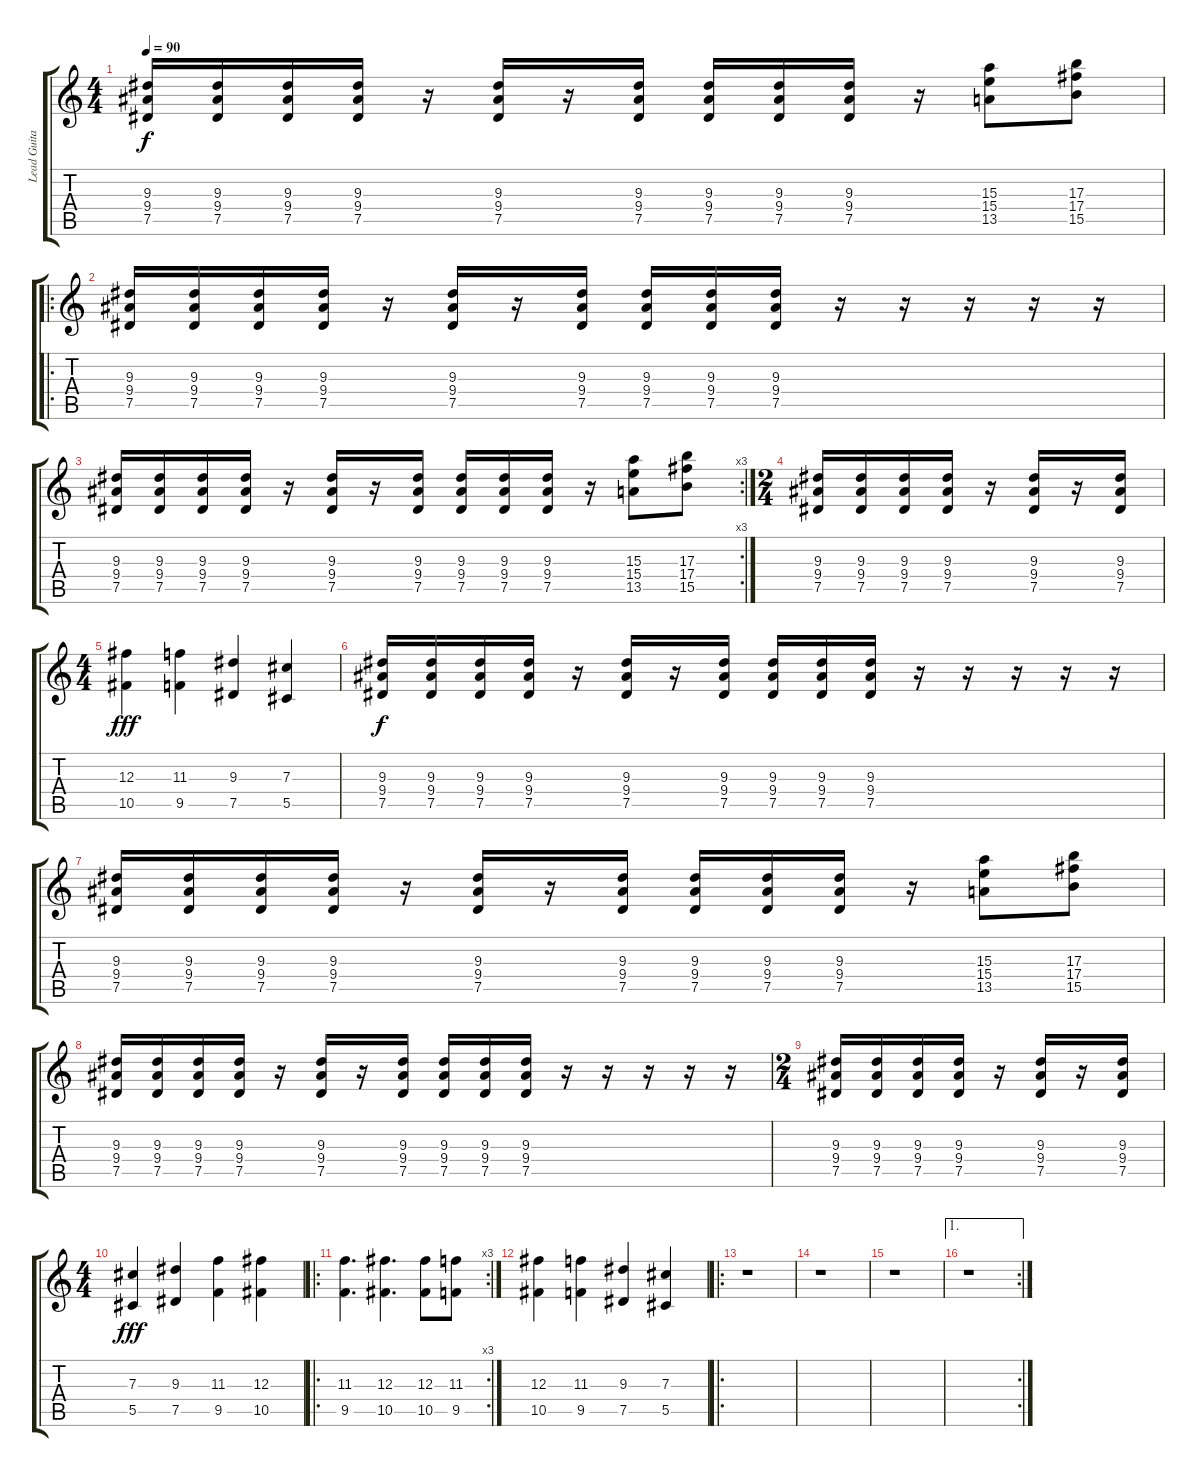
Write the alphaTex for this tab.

\track ("Lead Guitar" "Lead Guita") {instrument distortionguitar}
\staff {score tabs}
\tuning (Eb4 Bb3 Gb3 Db3 Ab2 Db2) {hide}
\ts (4 4)
\tempo 90
\clef g2
\ks c
(9.3 9.4 7.5).16{dy f} (9.3 9.4 7.5).16 (9.3 9.4 7.5).16 (9.3 9.4 7.5).16 r.16 (9.3 9.4 7.5).16 r.16 (9.3 9.4 7.5).16 (9.3 9.4 7.5).16 (9.3 9.4 7.5).16 (9.3 9.4 7.5).16 r.16 (15.3 15.4 13.5).8 (17.3 17.4 15.5).8 |
\ro
(9.3 9.4 7.5).16 (9.3 9.4 7.5).16 (9.3 9.4 7.5).16 (9.3 9.4 7.5).16 r.16 (9.3 9.4 7.5).16 r.16 (9.3 9.4 7.5).16 (9.3 9.4 7.5).16 (9.3 9.4 7.5).16 (9.3 9.4 7.5).16 r.16 r.16 r.16 r.16 r.16 |
\rc 3
(9.3 9.4 7.5).16 (9.3 9.4 7.5).16 (9.3 9.4 7.5).16 (9.3 9.4 7.5).16 r.16 (9.3 9.4 7.5).16 r.16 (9.3 9.4 7.5).16 (9.3 9.4 7.5).16 (9.3 9.4 7.5).16 (9.3 9.4 7.5).16 r.16 (15.3 15.4 13.5).8 (17.3 17.4 15.5).8 |
\ts (2 4)
(9.3 9.4 7.5).16 (9.3 9.4 7.5).16 (9.3 9.4 7.5).16 (9.3 9.4 7.5).16 r.16 (9.3 9.4 7.5).16 r.16 (9.3 9.4 7.5).16 |
\ts (4 4)
(12.3 10.5).4{dy fff} (11.3 9.5).4 (9.3 7.5).4 (7.3 5.5).4 |
(9.3 9.4 7.5).16{dy f} (9.3 9.4 7.5).16 (9.3 9.4 7.5).16 (9.3 9.4 7.5).16 r.16 (9.3 9.4 7.5).16 r.16 (9.3 9.4 7.5).16 (9.3 9.4 7.5).16 (9.3 9.4 7.5).16 (9.3 9.4 7.5).16 r.16 r.16 r.16 r.16 r.16 |
(9.3 9.4 7.5).16 (9.3 9.4 7.5).16 (9.3 9.4 7.5).16 (9.3 9.4 7.5).16 r.16 (9.3 9.4 7.5).16 r.16 (9.3 9.4 7.5).16 (9.3 9.4 7.5).16 (9.3 9.4 7.5).16 (9.3 9.4 7.5).16 r.16 (15.3 15.4 13.5).8 (17.3 17.4 15.5).8 |
(9.3 9.4 7.5).16 (9.3 9.4 7.5).16 (9.3 9.4 7.5).16 (9.3 9.4 7.5).16 r.16 (9.3 9.4 7.5).16 r.16 (9.3 9.4 7.5).16 (9.3 9.4 7.5).16 (9.3 9.4 7.5).16 (9.3 9.4 7.5).16 r.16 r.16 r.16 r.16 r.16 |
\ts (2 4)
(9.3 9.4 7.5).16 (9.3 9.4 7.5).16 (9.3 9.4 7.5).16 (9.3 9.4 7.5).16 r.16 (9.3 9.4 7.5).16 r.16 (9.3 9.4 7.5).16 |
\ts (4 4)
(7.3 5.5).4{dy fff} (9.3 7.5).4 (11.3 9.5).4 (12.3 10.5).4 |
\ro
\rc 3
(11.3 9.5).4{d} (12.3 10.5).4{d} (12.3 10.5).8 (11.3 9.5).8 |
(12.3 10.5).4 (11.3 9.5).4 (9.3 7.5).4 (7.3 5.5).4 |
\ro
r.1 |
r.1 |
r.1 |
\ae 1
\rc 2
r.1
